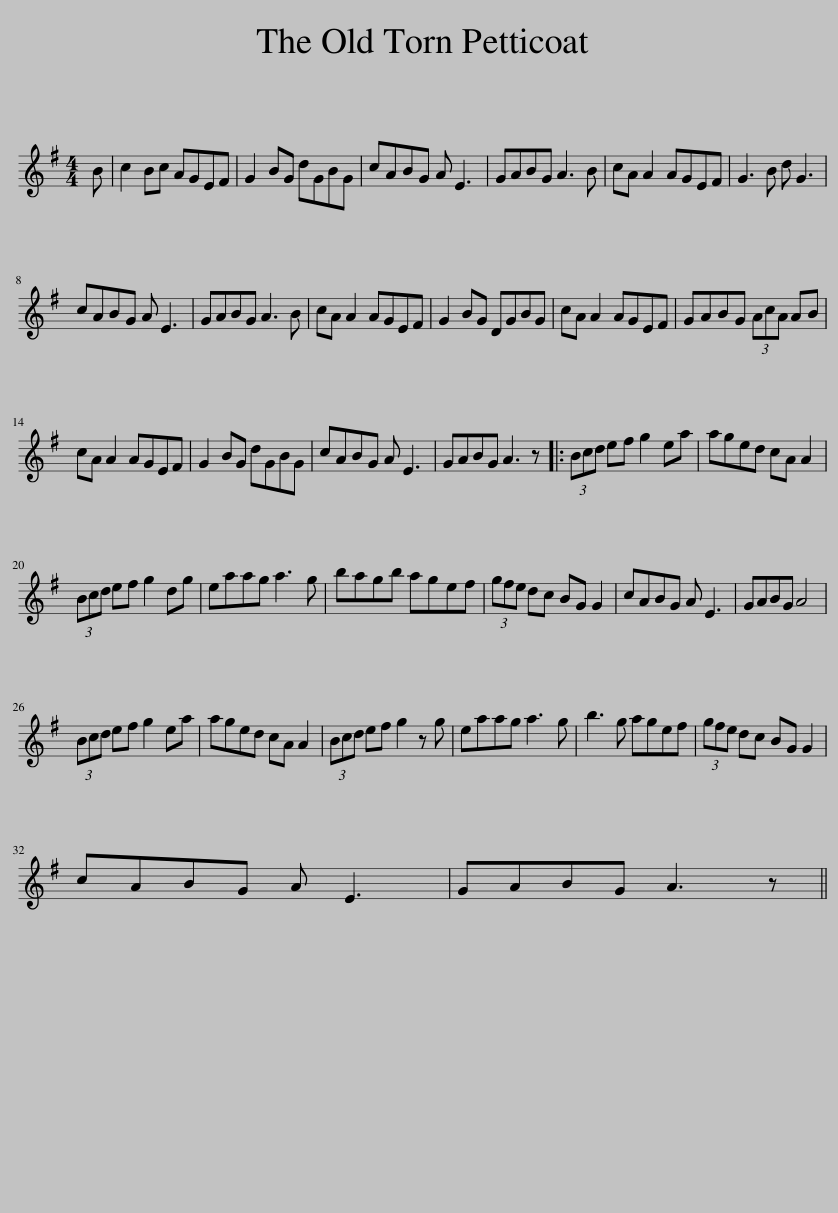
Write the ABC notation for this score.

X:1
L:1/8
M:4/4
I:linebreak $
K:G
V:1 treble
V:1
 B | c2 Bc AGEF | G2 BG dGBG | cABG A E3 | GABG A3 B | %5
 cA A2 AGEF | G3 B d G3 |$ cABG A E3 | GABG A3 B | cA A2 AGEF | %10
 G2 BG DGBG | cA A2 AGEF | GABG (3AcA AB |$ cA A2 AGEF | G2 BG dGBG | %15
 cABG A E3 | GABG A3 z |: (3Bcd ef g2 ea | aged cA A2 |$ (3Bcd ef g2 dg | %20
 eaag a3 g | bagb agef | (3gfe dc BG G2 | cABG A E3 | GABG A4 |$ %25
 (3Bcd ef g2 ea | aged cA A2 | (3Bcd ef g2 z g | eaag a3 g | b3 g agef | %30
 (3gfe dc BG G2 |$ cABG A E3 | GABG A3 z || %33
